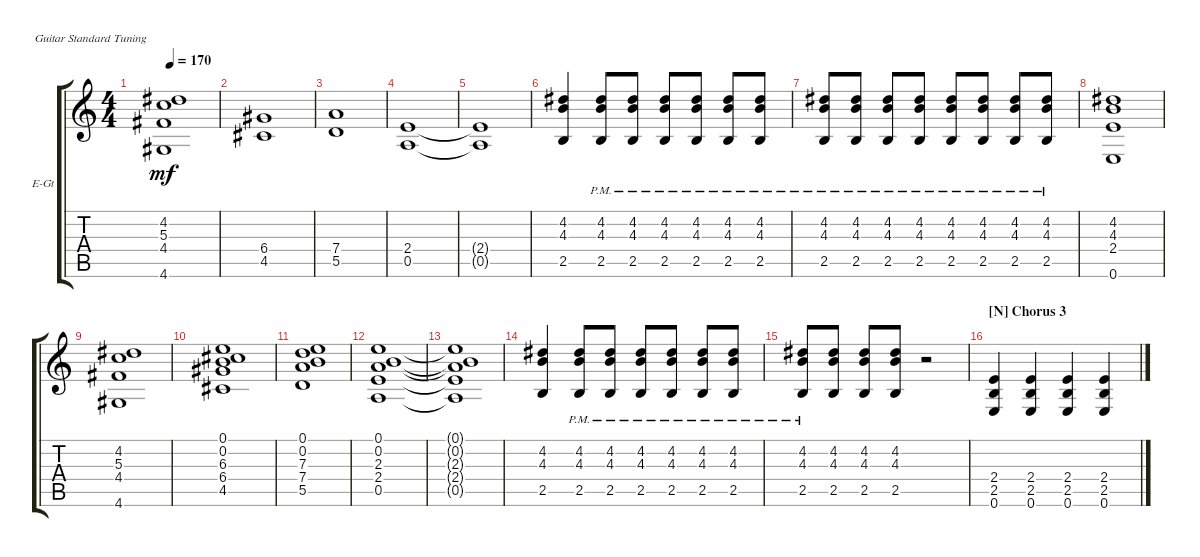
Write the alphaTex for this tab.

\defaultSystemsLayout 4
\bracketExtendMode groupsimilarinstruments
\firstSystemTrackNameOrientation horizontal
\otherSystemsTrackNameOrientation horizontal
\track ("Rhythm Guitar (Drive)" "E-Gt") {instrument overdrivenguitar}
\staff {score tabs}
\tuning (E4 B3 G3 D3 A2 E2)
\ts (4 4)
\tempo 170
\clef g2
\ks c
(4.6 4.4 5.3 4.2).1{dy mf} |
(4.5 6.4).1 |
(5.5 7.4).1 |
(0.5 2.4).1 |
(2.4{t} 0.5{t}).1 |
(2.5 4.3 4.2).4 (2.5{pm} 4.3{pm} 4.2{pm}).8 (2.5{pm} 4.3{pm} 4.2{pm}).8 (2.5{pm} 4.3{pm} 4.2{pm}).8 (2.5{pm} 4.3{pm} 4.2{pm}).8 (2.5{pm} 4.3{pm} 4.2{pm}).8 (2.5{pm} 4.3{pm} 4.2{pm}).8 |
(2.5{pm} 4.3{pm} 4.2{pm}).8 (2.5{pm} 4.3{pm} 4.2{pm}).8 (2.5{pm} 4.3{pm} 4.2{pm}).8 (2.5{pm} 4.3{pm} 4.2{pm}).8 (2.5{pm} 4.3{pm} 4.2{pm}).8 (2.5{pm} 4.3{pm} 4.2{pm}).8 (2.5{pm} 4.3{pm} 4.2{pm}).8 (2.5{pm} 4.3{pm} 4.2{pm}).8 |
(0.6 2.4 4.3 4.2).1 |
(4.6 4.4 5.3 4.2).1 |
(4.5 6.4 6.3 0.2 0.1).1 |
(5.5 7.4 0.1 0.2 7.3).1 |
(0.5 2.4 2.3 0.2 0.1).1 |
(2.4{t} 0.5{t} 0.1{t} 0.2{t} 2.3{t}).1 |
(2.5 4.3 4.2).4 (2.5{pm} 4.3{pm} 4.2{pm}).8 (2.5{pm} 4.3{pm} 4.2{pm}).8 (2.5{pm} 4.3{pm} 4.2{pm}).8 (2.5{pm} 4.3{pm} 4.2{pm}).8 (2.5{pm} 4.3{pm} 4.2{pm}).8 (2.5{pm} 4.3{pm} 4.2{pm}).8 |
(2.5{pm} 4.3{pm} 4.2{pm}).8 (2.5 4.3 4.2).8 (2.5 4.3 4.2).8 (2.5 4.3 4.2).8 r.2 |
\section ("N" "Chorus 3")
(0.6 2.5 2.4).4 (0.6 2.5 2.4).4 (0.6 2.5 2.4).4 (0.6 2.5 2.4).4
